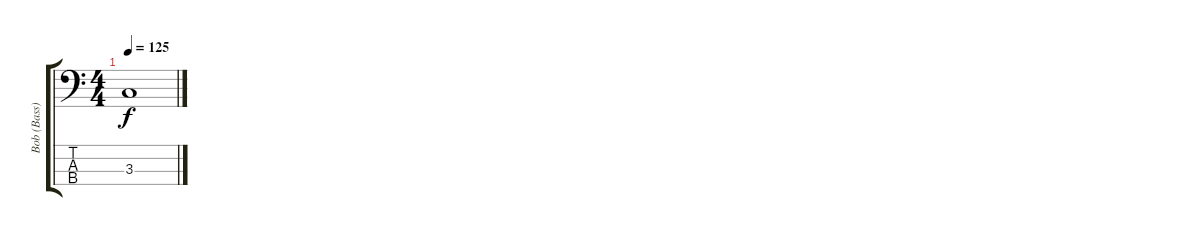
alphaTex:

\track ("Bob (Bass)" "Bob (Bass)") {instrument electricbassfinger}
\staff {score tabs}
\tuning (G2 D2 A1 E1) {hide}
\ts (4 4)
\tempo 125
\clef f4
\ks c
3.3{t}.1{dy f}
